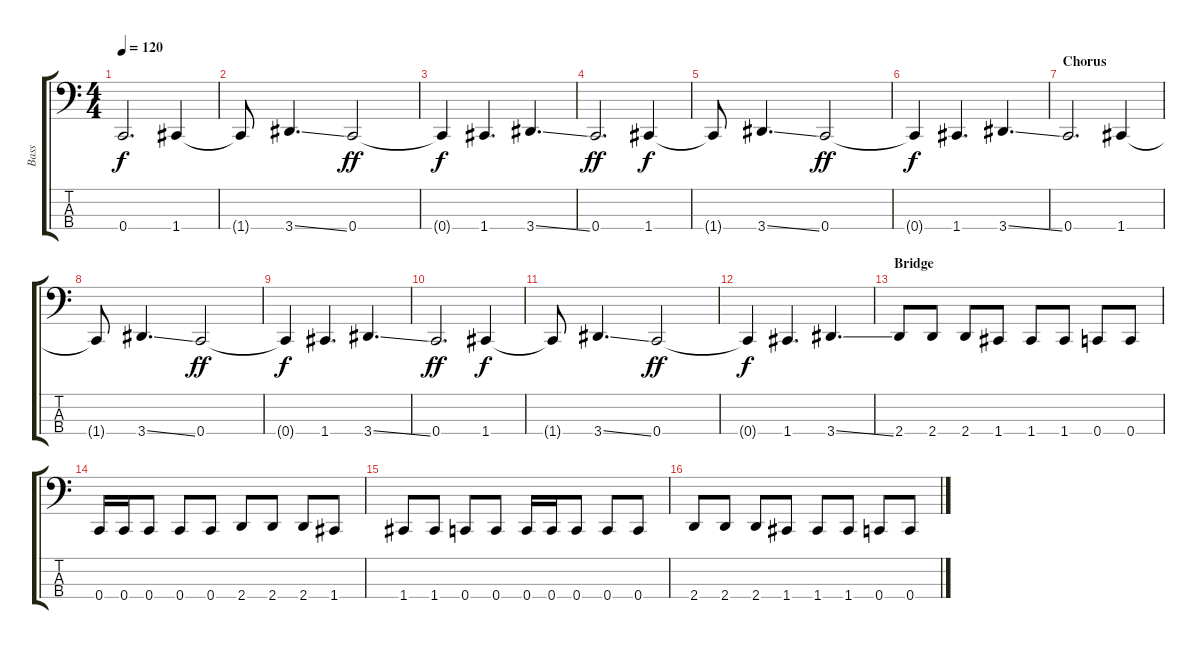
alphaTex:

\track ("Bass" "Bass") {instrument electricbassfinger}
\staff {score tabs}
\tuning (Eb2 Bb1 F1 C1) {hide}
\ts (4 4)
\tempo 120
\clef f4
\ks c
0.4.2{d dy f} 1.4.4 |
1.4{t}.8 3.4{ss}.4{d} 0.4.2{dy ff} |
0.4{t}.4{dy f} 1.4.4{d} 3.4{ss}.4{d} |
0.4.2{d dy ff} 1.4.4{dy f} |
1.4{t}.8 3.4{ss}.4{d} 0.4.2{dy ff} |
0.4{t}.4{dy f} 1.4.4{d} 3.4{ss}.4{d} |
\section ("" "Chorus")
0.4.2{d} 1.4.4 |
1.4{t}.8 3.4{ss}.4{d} 0.4.2{dy ff} |
0.4{t}.4{dy f} 1.4.4{d} 3.4{ss}.4{d} |
0.4.2{d dy ff} 1.4.4{dy f} |
1.4{t}.8 3.4{ss}.4{d} 0.4.2{dy ff} |
0.4{t}.4{dy f} 1.4.4{d} 3.4{ss}.4{d} |
\section ("" "Bridge")
2.4.8 2.4.8 2.4.8 1.4.8 1.4.8 1.4.8 0.4.8 0.4.8 |
0.4.16 0.4.16 0.4.8 0.4.8 0.4.8 2.4.8 2.4.8 2.4.8 1.4.8 |
1.4.8 1.4.8 0.4.8 0.4.8 0.4.16 0.4.16 0.4.8 0.4.8 0.4.8 |
2.4.8 2.4.8 2.4.8 1.4.8 1.4.8 1.4.8 0.4.8 0.4.8
